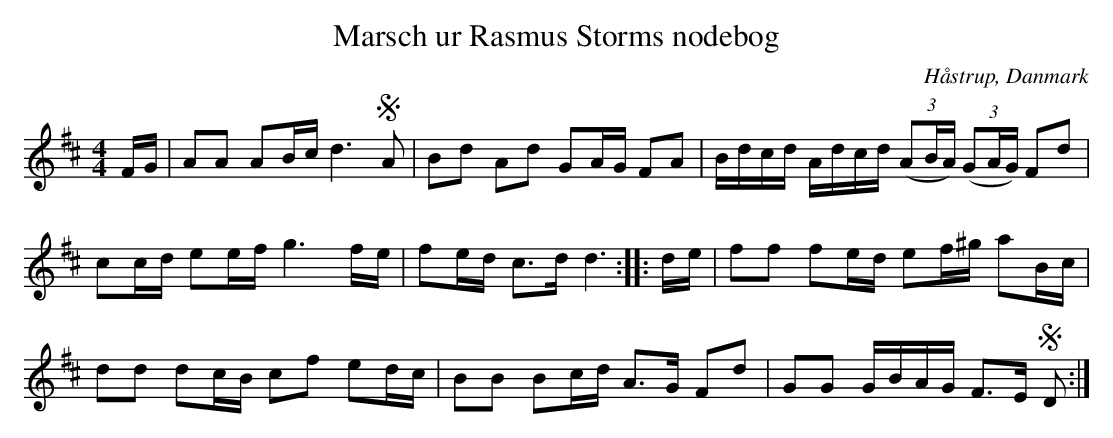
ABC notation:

X:1
T:Marsch ur Rasmus Storms nodebog
O:Håstrup, Danmark
M:C|
M:4/4
L:1/16
K:D
FG | A2A2 A2Bc d4>SA4 | B2d2 A2d2 G2AG F2A2 | Bdcd Adcd ((3A2BA) ((3G2AG) F2d2 |
c2cd e2ef g6 fe | f2ed c2>d2 d6 :: de | f2f2 f2ed e2f^g a2Bc |
d2d2 d2cB c2f2 e2dc | B2B2 B2cd A2>G2 F2d2 | G2G2 GBAG F2>E2 SD2 :|
